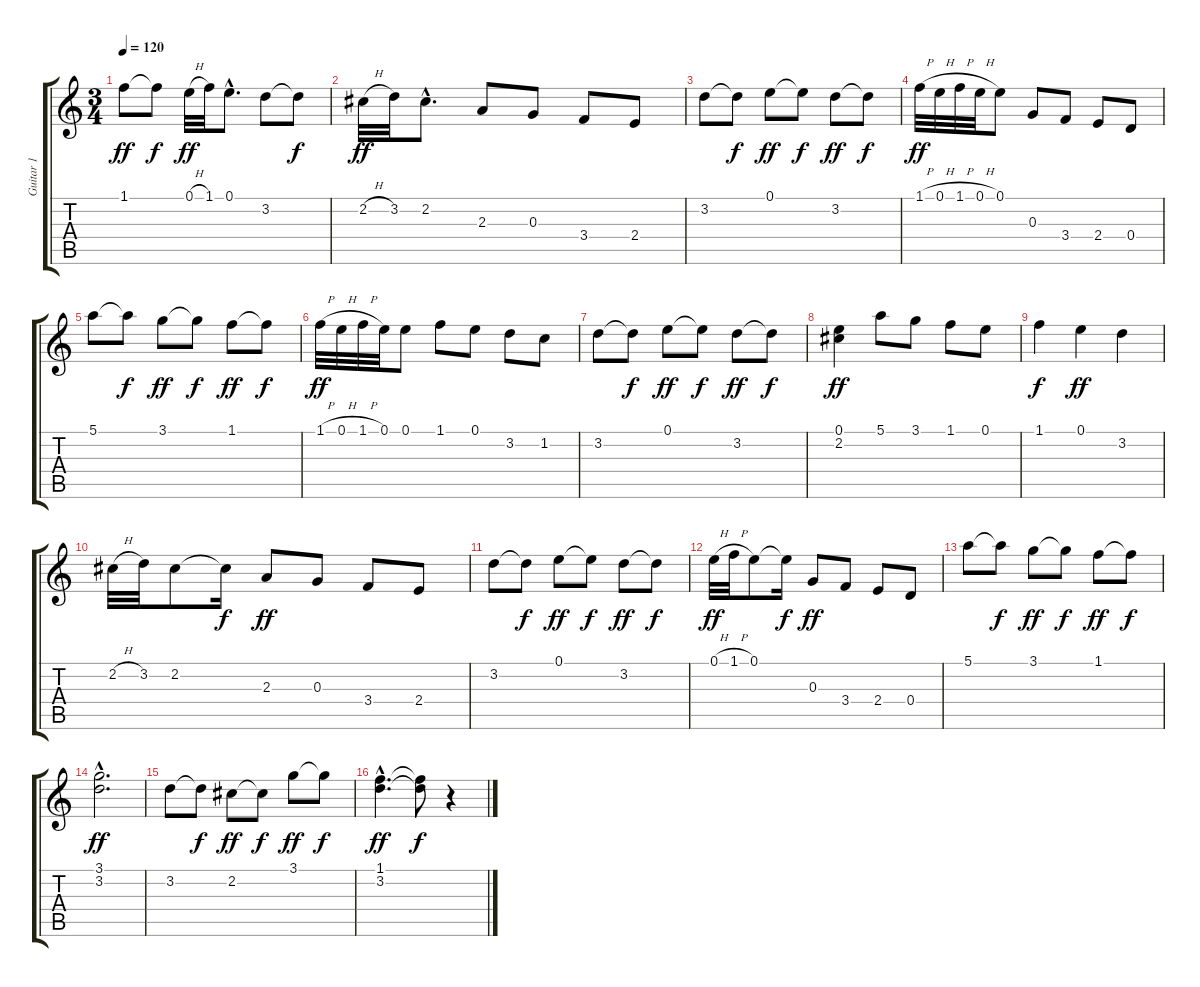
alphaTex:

\track ("Guitar 1" "Guitar 1") {instrument acousticguitarsteel}
\staff {score tabs}
\tuning (E4 B3 G3 D3 A2 E2) {hide}
\ts (3 4)
\tempo 120
\clef g2
\ks c
1.1.8{dy ff} 1.1{t}.8{dy f} 0.1{h}.32{dy ff} 1.1.32 0.1{hac}.8{d} 3.2.8 3.2{t}.8{dy f} |
2.2{h}.32{dy ff} 3.2.32 2.2{hac}.8{d} 2.3.8 0.3.8 3.4.8 2.4.8 |
3.2.8 3.2{t}.8{dy f} 0.1.8{dy ff} 0.1{t}.8{dy f} 3.2.8{dy ff} 3.2{t}.8{dy f} |
1.1{h}.32{dy ff} 0.1{h}.32 1.1{h}.32 0.1{h}.32 0.1.8 0.3.8 3.4.8 2.4.8 0.4.8 |
5.1.8 5.1{t}.8{dy f} 3.1.8{dy ff} 3.1{t}.8{dy f} 1.1.8{dy ff} 1.1{t}.8{dy f} |
1.1{h}.32{dy ff} 0.1{h}.32 1.1{h}.32 0.1.32 0.1.8 1.1.8 0.1.8 3.2.8 1.2.8 |
3.2.8 3.2{t}.8{dy f} 0.1.8{dy ff} 0.1{t}.8{dy f} 3.2.8{dy ff} 3.2{t}.8{dy f} |
(0.1 2.2).4{dy ff} 5.1.8 3.1.8 1.1.8 0.1.8 |
1.1.4{dy f} 0.1.4{dy ff} 3.2.4 |
2.2{h}.32 3.2.32 2.2.8 2.2{t}.16{dy f} 2.3.8{dy ff} 0.3.8 3.4.8 2.4.8 |
3.2.8 3.2{t}.8{dy f} 0.1.8{dy ff} 0.1{t}.8{dy f} 3.2.8{dy ff} 3.2{t}.8{dy f} |
0.1{h}.32{dy ff} 1.1{h}.32 0.1.8 0.1{t}.16{dy f} 0.3.8{dy ff} 3.4.8 2.4.8 0.4.8 |
5.1.8 5.1{t}.8{dy f} 3.1.8{dy ff} 3.1{t}.8{dy f} 1.1.8{dy ff} 1.1{t}.8{dy f} |
(3.1{hac} 3.2{hac}).2{d dy ff} |
3.2.8 3.2{t}.8{dy f} 2.2.8{dy ff} 2.2{t}.8{dy f} 3.1.8{dy ff} 3.1{t}.8{dy f} |
(1.1{hac} 3.2{hac}).4{d dy ff} (1.1{t} 3.2{t}).8{dy f} r.4
